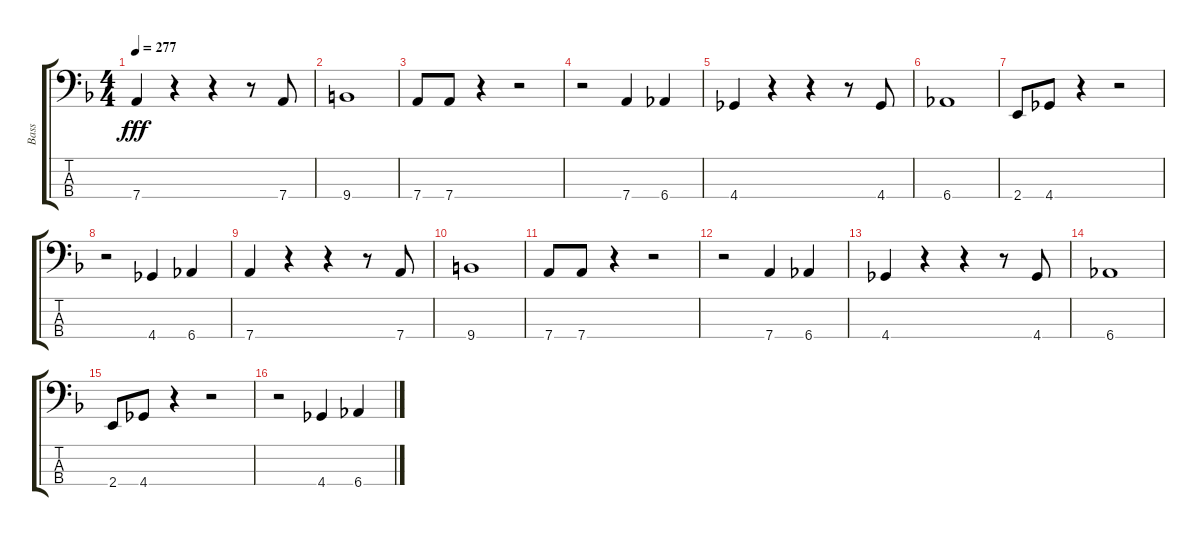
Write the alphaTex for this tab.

\track ("Bass" "Bass") {instrument electricbassfinger}
\staff {score tabs}
\tuning (G2 D2 A1 D1) {hide}
\ts (4 4)
\tempo 277
\clef f4
\ks f
7.4.4{dy fff} r.4 r.4 r.8 7.4.8 |
9.4.1 |
7.4.8 7.4.8 r.4 r.2 |
r.2 7.4.4 6.4.4 |
4.4.4 r.4 r.4 r.8 4.4.8 |
6.4.1 |
2.4.8 4.4.8 r.4 r.2 |
r.2 4.4.4 6.4.4 |
7.4.4 r.4 r.4 r.8 7.4.8 |
9.4.1 |
7.4.8 7.4.8 r.4 r.2 |
r.2 7.4.4 6.4.4 |
4.4.4 r.4 r.4 r.8 4.4.8 |
6.4.1 |
2.4.8 4.4.8 r.4 r.2 |
r.2 4.4.4 6.4.4
